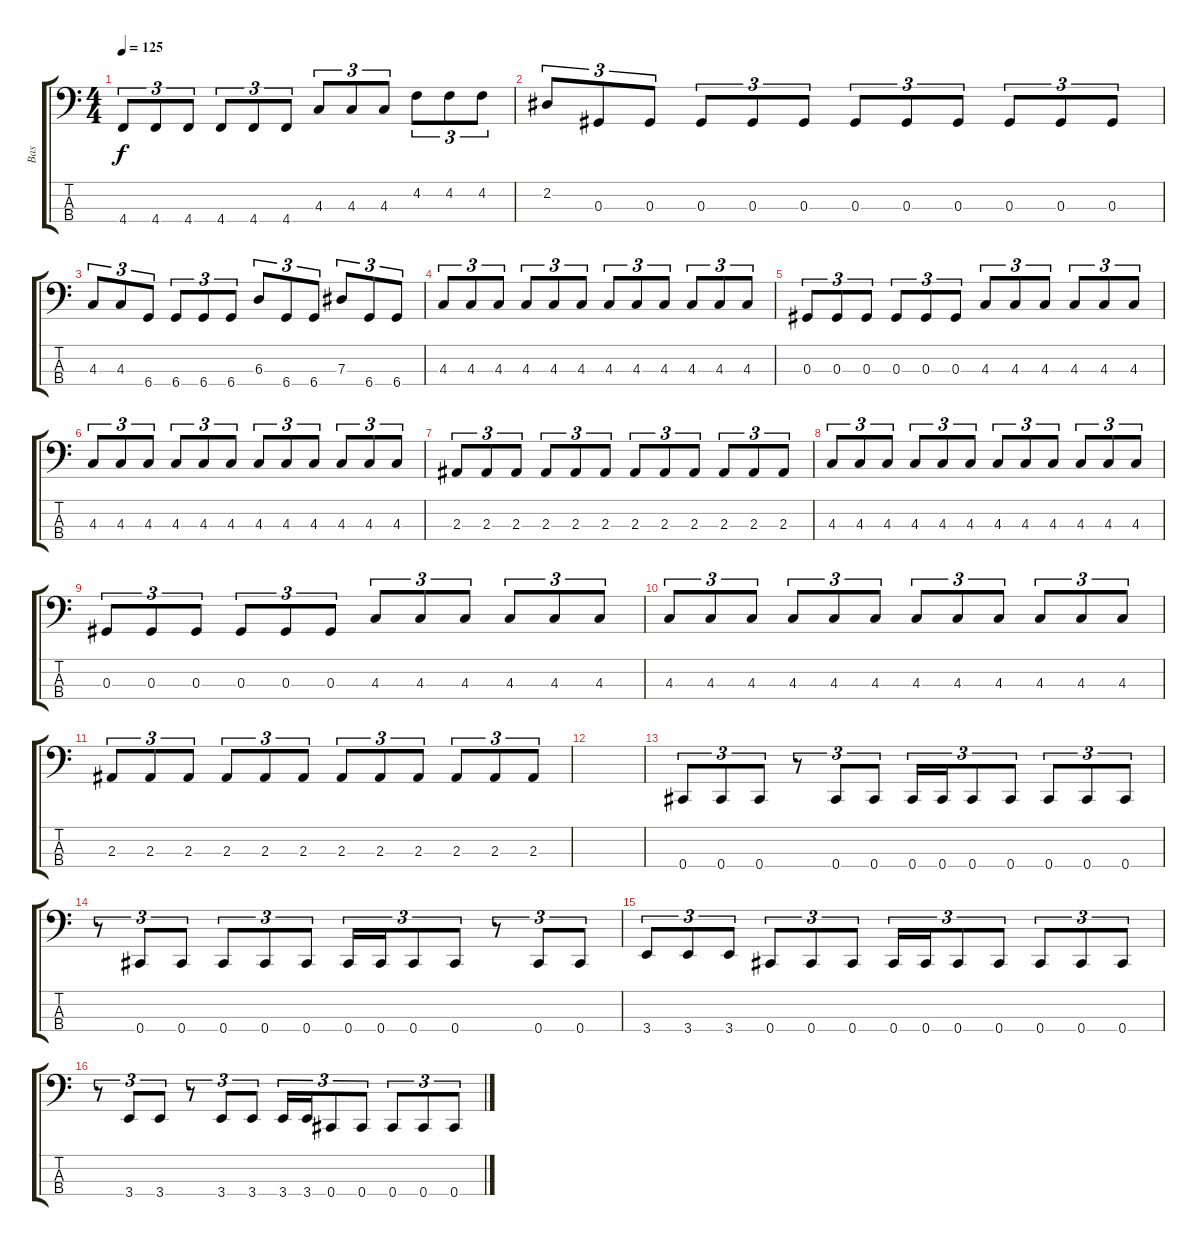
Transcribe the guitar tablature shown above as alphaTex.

\track ("Bas" "Bas") {instrument electricbasspick}
\staff {score tabs}
\tuning (Gb2 Db2 Ab1 Db1) {hide}
\ts (4 4)
\tempo 125
\clef f4
\ks c
4.4.8{tu (3 2) dy f} 4.4.8{tu (3 2)} 4.4.8{tu (3 2)} 4.4.8{tu (3 2)} 4.4.8{tu (3 2)} 4.4.8{tu (3 2)} 4.3.8{tu (3 2)} 4.3.8{tu (3 2)} 4.3.8{tu (3 2)} 4.2.8{tu (3 2)} 4.2.8{tu (3 2)} 4.2.8{tu (3 2)} |
2.2.8{tu (3 2)} 0.3.8{tu (3 2)} 0.3.8{tu (3 2)} 0.3.8{tu (3 2)} 0.3.8{tu (3 2)} 0.3.8{tu (3 2)} 0.3.8{tu (3 2)} 0.3.8{tu (3 2)} 0.3.8{tu (3 2)} 0.3.8{tu (3 2)} 0.3.8{tu (3 2)} 0.3.8{tu (3 2)} |
4.3.8{tu (3 2)} 4.3.8{tu (3 2)} 6.4.8{tu (3 2)} 6.4.8{tu (3 2)} 6.4.8{tu (3 2)} 6.4.8{tu (3 2)} 6.3.8{tu (3 2)} 6.4.8{tu (3 2)} 6.4.8{tu (3 2)} 7.3.8{tu (3 2)} 6.4.8{tu (3 2)} 6.4.8{tu (3 2)} |
4.3.8{tu (3 2)} 4.3.8{tu (3 2)} 4.3.8{tu (3 2)} 4.3.8{tu (3 2)} 4.3.8{tu (3 2)} 4.3.8{tu (3 2)} 4.3.8{tu (3 2)} 4.3.8{tu (3 2)} 4.3.8{tu (3 2)} 4.3.8{tu (3 2)} 4.3.8{tu (3 2)} 4.3.8{tu (3 2)} |
0.3.8{tu (3 2)} 0.3.8{tu (3 2)} 0.3.8{tu (3 2)} 0.3.8{tu (3 2)} 0.3.8{tu (3 2)} 0.3.8{tu (3 2)} 4.3.8{tu (3 2)} 4.3.8{tu (3 2)} 4.3.8{tu (3 2)} 4.3.8{tu (3 2)} 4.3.8{tu (3 2)} 4.3.8{tu (3 2)} |
4.3.8{tu (3 2)} 4.3.8{tu (3 2)} 4.3.8{tu (3 2)} 4.3.8{tu (3 2)} 4.3.8{tu (3 2)} 4.3.8{tu (3 2)} 4.3.8{tu (3 2)} 4.3.8{tu (3 2)} 4.3.8{tu (3 2)} 4.3.8{tu (3 2)} 4.3.8{tu (3 2)} 4.3.8{tu (3 2)} |
2.3.8{tu (3 2)} 2.3.8{tu (3 2)} 2.3.8{tu (3 2)} 2.3.8{tu (3 2)} 2.3.8{tu (3 2)} 2.3.8{tu (3 2)} 2.3.8{tu (3 2)} 2.3.8{tu (3 2)} 2.3.8{tu (3 2)} 2.3.8{tu (3 2)} 2.3.8{tu (3 2)} 2.3.8{tu (3 2)} |
4.3.8{tu (3 2)} 4.3.8{tu (3 2)} 4.3.8{tu (3 2)} 4.3.8{tu (3 2)} 4.3.8{tu (3 2)} 4.3.8{tu (3 2)} 4.3.8{tu (3 2)} 4.3.8{tu (3 2)} 4.3.8{tu (3 2)} 4.3.8{tu (3 2)} 4.3.8{tu (3 2)} 4.3.8{tu (3 2)} |
0.3.8{tu (3 2)} 0.3.8{tu (3 2)} 0.3.8{tu (3 2)} 0.3.8{tu (3 2)} 0.3.8{tu (3 2)} 0.3.8{tu (3 2)} 4.3.8{tu (3 2)} 4.3.8{tu (3 2)} 4.3.8{tu (3 2)} 4.3.8{tu (3 2)} 4.3.8{tu (3 2)} 4.3.8{tu (3 2)} |
4.3.8{tu (3 2)} 4.3.8{tu (3 2)} 4.3.8{tu (3 2)} 4.3.8{tu (3 2)} 4.3.8{tu (3 2)} 4.3.8{tu (3 2)} 4.3.8{tu (3 2)} 4.3.8{tu (3 2)} 4.3.8{tu (3 2)} 4.3.8{tu (3 2)} 4.3.8{tu (3 2)} 4.3.8{tu (3 2)} |
2.3.8{tu (3 2)} 2.3.8{tu (3 2)} 2.3.8{tu (3 2)} 2.3.8{tu (3 2)} 2.3.8{tu (3 2)} 2.3.8{tu (3 2)} 2.3.8{tu (3 2)} 2.3.8{tu (3 2)} 2.3.8{tu (3 2)} 2.3.8{tu (3 2)} 2.3.8{tu (3 2)} 2.3.8{tu (3 2)} |
|
0.4.8{tu (3 2)} 0.4.8{tu (3 2)} 0.4.8{tu (3 2)} r.8{tu (3 2)} 0.4.8{tu (3 2)} 0.4.8{tu (3 2)} 0.4.16{tu (3 2)} 0.4.16{tu (3 2)} 0.4.8{tu (3 2)} 0.4.8{tu (3 2)} 0.4.8{tu (3 2)} 0.4.8{tu (3 2)} 0.4.8{tu (3 2)} |
r.8{tu (3 2)} 0.4.8{tu (3 2)} 0.4.8{tu (3 2)} 0.4.8{tu (3 2)} 0.4.8{tu (3 2)} 0.4.8{tu (3 2)} 0.4.16{tu (3 2)} 0.4.16{tu (3 2)} 0.4.8{tu (3 2)} 0.4.8{tu (3 2)} r.8{tu (3 2)} 0.4.8{tu (3 2)} 0.4.8{tu (3 2)} |
3.4.8{tu (3 2)} 3.4.8{tu (3 2)} 3.4.8{tu (3 2)} 0.4.8{tu (3 2)} 0.4.8{tu (3 2)} 0.4.8{tu (3 2)} 0.4.16{tu (3 2)} 0.4.16{tu (3 2)} 0.4.8{tu (3 2)} 0.4.8{tu (3 2)} 0.4.8{tu (3 2)} 0.4.8{tu (3 2)} 0.4.8{tu (3 2)} |
r.8{tu (3 2)} 3.4.8{tu (3 2)} 3.4.8{tu (3 2)} r.8{tu (3 2)} 3.4.8{tu (3 2)} 3.4.8{tu (3 2)} 3.4.16{tu (3 2)} 3.4.16{tu (3 2)} 0.4.8{tu (3 2)} 0.4.8{tu (3 2)} 0.4.8{tu (3 2)} 0.4.8{tu (3 2)} 0.4.8{tu (3 2)}
